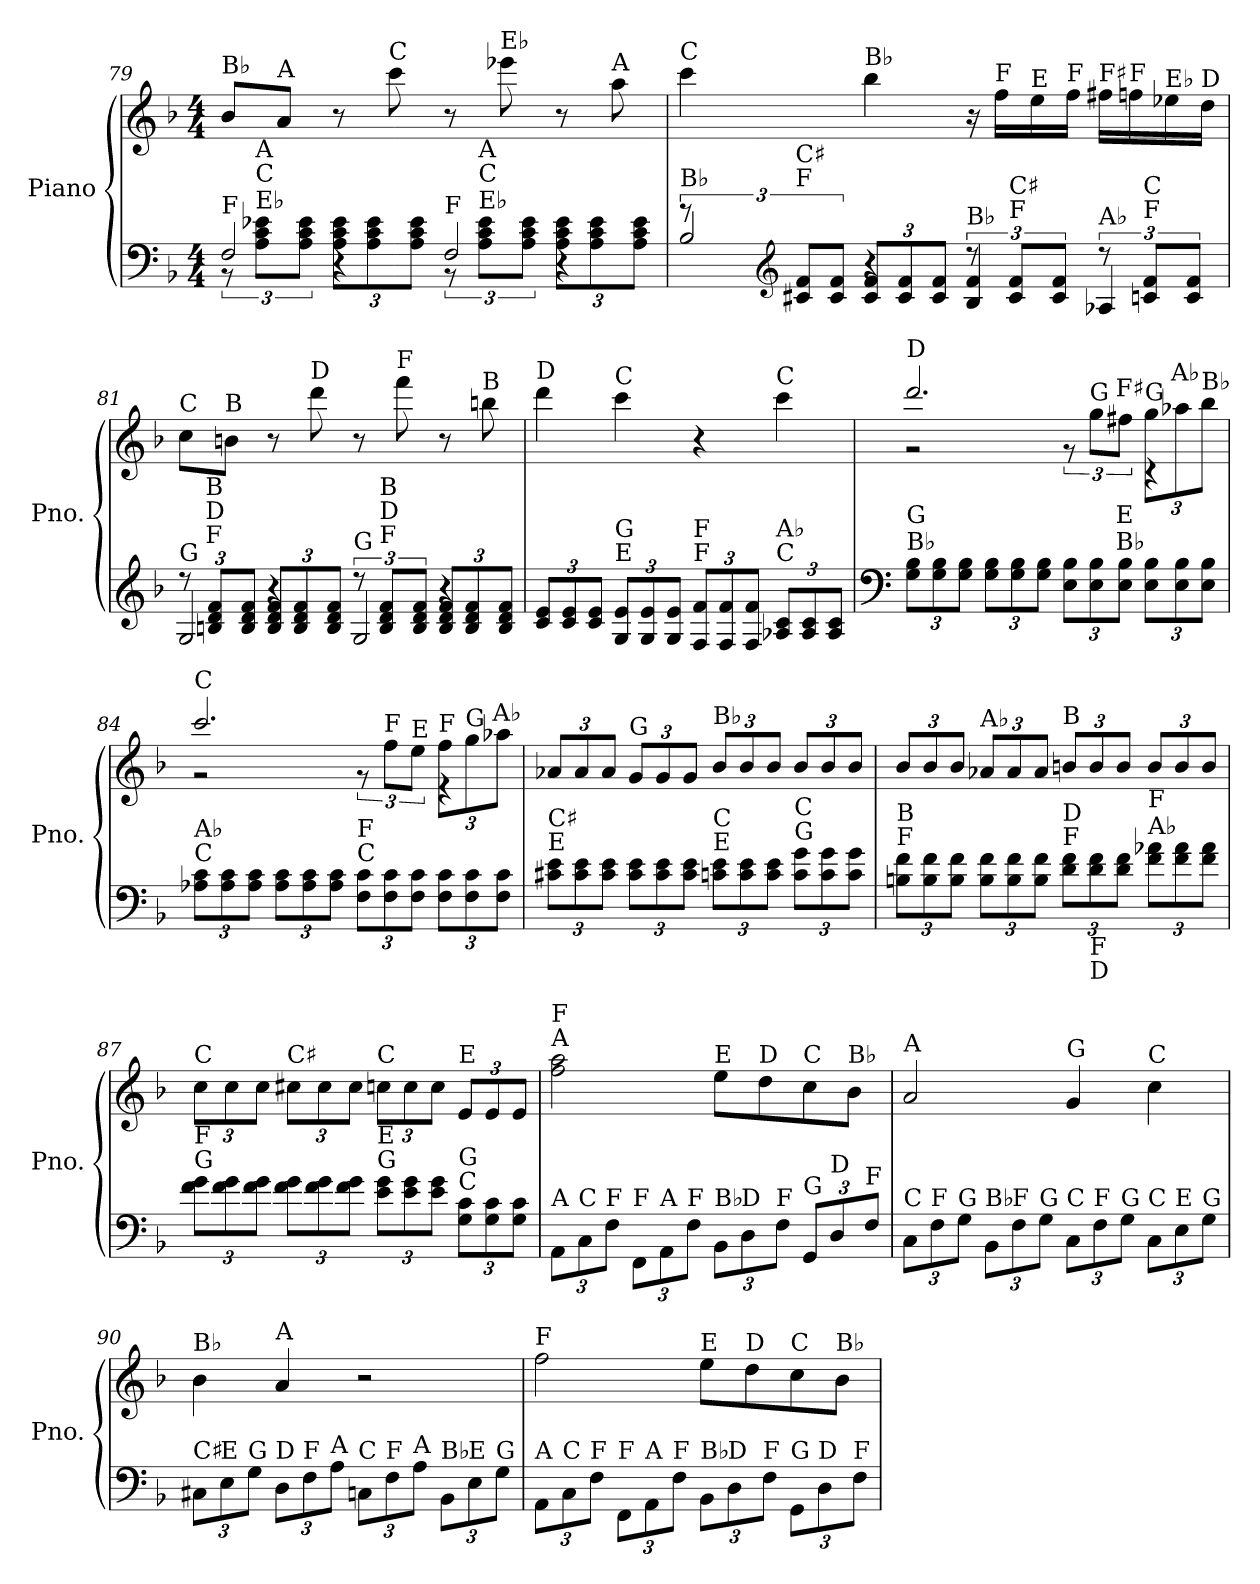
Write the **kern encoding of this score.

**kern	**kern
*part1	*part1
*staff2	*staff1
*I"Piano	*
*I'Pno.	*
*clefF4	*clefG2
*k[b-]	*k[b-]
*M4/4	*M4/4
=79	=79
*^	*
*	*^	*
!	!	!	!LO:TX:a:t=B♭
!LO:TX:a:t=F	!	!	!
12rBB	4ryy	2F/	8b-/L
!LO:TX:a:t=E♭	!	!	!
!LO:TX:a:t=C	!	!	!
!LO:TX:a:t=A	!	!	!
12A\ 12c\ 12e-X\L	.	.	.
!	!	!	!LO:TX:a:t=A
.	.	.	8a/J
12A\ 12c\ 12e-\J	.	.	.
*	*Xbrackettup	*	*
4r	12A\ 12c\ 12e-\L	.	8r
.	12A\ 12c\ 12e-\	.	.
!	!	!	!LO:TX:a:t=C
.	.	.	8ccc\
.	12A\ 12c\ 12e-\J	.	.
*brackettup	*	*	*
!LO:TX:a:t=F	!	!	!
12rBB	4ryy	2F/	8r
!LO:TX:a:t=E♭	!	!	!
!LO:TX:a:t=C	!	!	!
!LO:TX:a:t=A	!	!	!
12A\ 12c\ 12e-\L	.	.	.
!	!	!	!LO:TX:a:t=E♭
.	.	.	8eee-X\
12A\ 12c\ 12e-\J	.	.	.
*	*Xbrackettup	*	*
4r	12A\ 12c\ 12e-\L	.	8r
.	12A\ 12c\ 12e-\	.	.
!	!	!	!LO:TX:a:t=A
.	.	.	8aa\
.	12A\ 12c\ 12e-\J	.	.
!!LO:LB:g=z
=80	=80	=80	=80
*brackettup	*	*	*
!	!	!	!LO:TX:a:t=C
!LO:TX:a:t=B♭	!	!	!
12r	4ryy	2B-/	4ccc\
*clefG2	*	*	*
!LO:TX:a:t=F	!	!	!
!LO:TX:a:t=C♯	!	!	!
12c#X/ 12f/L	.	.	.
12c#/ 12f/J	.	.	.
*	*Xbrackettup	*	*
!	!	!	!LO:TX:a:t=B♭
4r	12c#/ 12f/L	.	4bb-\
.	12c#/ 12f/	.	.
.	12c#/ 12f/J	.	.
*brackettup	*	*	*
!LO:TX:a:t=B♭	!	!	!
12r	2ryy	4B-/ 4f/	16r
!	!	!	!LO:TX:a:t=F
.	.	.	16ff\LL
!LO:TX:a:t=F	!	!	!
!LO:TX:a:t=C♯	!	!	!
12c#/ 12f/L	.	.	.
!	!	!	!LO:TX:a:t=E
.	.	.	16ee\
12c#/ 12f/J	.	.	.
!	!	!	!LO:TX:a:t=F
.	.	.	16ff\JJ
!	!	!	!LO:TX:a:t=F♯
!LO:TX:a:t=A♭	!	!	!
12r	.	4A-X/	16ff#X\LL
!	!	!	!LO:TX:a:t=F
.	.	.	16ffn\
!LO:TX:a:t=F	!	!	!
!LO:TX:a:t=C	!	!	!
12cn/ 12f/L	.	.	.
!	!	!	!LO:TX:a:t=E♭
.	.	.	16ee-X\
12c/ 12f/J	.	.	.
!	!	!	!LO:TX:a:t=D
.	.	.	16dd\JJ
=81	=81	=81	=81
!	!	!	!LO:TX:a:t=C
!LO:TX:a:t=G	!	!	!
12r	4ryy	2G/	8cc\L
!LO:TX:a:t=F	!	!	!
!LO:TX:a:t=D	!	!	!
!LO:TX:a:t=B	!	!	!
12Bn/ 12d/ 12f/L	.	.	.
!	!	!	!LO:TX:a:t=B
.	.	.	8bn\J
12B/ 12d/ 12f/J	.	.	.
*	*Xbrackettup	*	*
4r	12B/ 12d/ 12f/L	.	8r
.	12B/ 12d/ 12f/	.	.
!	!	!	!LO:TX:a:t=D
.	.	.	8ddd\
.	12B/ 12d/ 12f/J	.	.
*brackettup	*	*	*
!LO:TX:a:t=G	!	!	!
12r	4ryy	2G/	8r
!LO:TX:a:t=F	!	!	!
!LO:TX:a:t=D	!	!	!
!LO:TX:a:t=B	!	!	!
12B/ 12d/ 12f/L	.	.	.
!	!	!	!LO:TX:a:t=F
.	.	.	8fff\
12B/ 12d/ 12f/J	.	.	.
*	*Xbrackettup	*	*
4r	12B/ 12d/ 12f/L	.	8r
.	12B/ 12d/ 12f/	.	.
!	!	!	!LO:TX:a:t=B
.	.	.	8bbn\
.	12B/ 12d/ 12f/J	.	.
*	*v	*v	*
!!LO:LB:g=z
=82	=82	=82
!	!	!LO:TX:a:t=D
!LO:TX:a:t=E	!	!
!LO:TX:a:t=C	!	!
*v	*v	*
12c/ 12e/L	4ddd\
12c/ 12e/	.
12c/ 12e/J	.
!	!LO:TX:a:t=C
!LO:TX:a:t=E	!
!LO:TX:a:t=G	!
12G/ 12e/L	4ccc\
12G/ 12e/	.
12G/ 12e/J	.
!LO:TX:a:t=F	!
!LO:TX:a:t=F	!
12F/ 12f/L	4r
12F/ 12f/	.
12F/ 12f/J	.
!	!LO:TX:a:t=C
!LO:TX:a:t=C	!
!LO:TX:a:t=A♭	!
12A-X/ 12c/L	4ccc\
12A-/ 12c/	.
12A-/ 12c/J	.
=83	=83
*clefF4	*
*	*^
!	!LO:TX:a:t=D	!
!LO:TX:a:t=B♭	!	!
!LO:TX:a:t=G	!	!
12G\ 12B-\L	2.ddd/	2r
12G\ 12B-\	.	.
12G\ 12B-\J	.	.
12G\ 12B-\L	.	.
12G\ 12B-\	.	.
12G\ 12B-\J	.	.
12E\ 12B-\L	.	12r
!	!	!LO:TX:a:t=G
12E\ 12B-\	.	12gg\L
!	!	!LO:TX:a:t=F♯
!LO:TX:a:t=B♭	!	!
!LO:TX:a:t=E	!	!
12E\ 12B-\J	.	12ff#X\J
*	*	*Xbrackettup
!	!LO:TX:a:t=G	!
12E\ 12B-\L	4rc	12gg\L
!	!	!LO:TX:a:t=A♭
12E\ 12B-\	.	12aa-X\
!	!	!LO:TX:a:t=B♭
12E\ 12B-\J	.	12bb-\J
=84	=84	=84
!	!LO:TX:a:t=C	!
!LO:TX:a:t=C	!	!
!LO:TX:a:t=A♭	!	!
12A-X\ 12c\L	2.ccc/	2r
12A-\ 12c\	.	.
12A-\ 12c\J	.	.
12A-\ 12c\L	.	.
12A-\ 12c\	.	.
12A-\ 12c\J	.	.
*	*	*brackettup
!LO:TX:a:t=C	!	!
!LO:TX:a:t=F	!	!
12F\ 12c\L	.	12r
!	!	!LO:TX:a:t=F
12F\ 12c\	.	12ff\L
!	!	!LO:TX:a:t=E
12F\ 12c\J	.	12ee\J
*	*	*Xbrackettup
!	!LO:TX:a:t=F	!
12F\ 12c\L	4re	12ff\L
!	!	!LO:TX:a:t=G
12F\ 12c\	.	12gg\
!	!	!LO:TX:a:t=A♭
12F\ 12c\J	.	12aa-X\J
!!LO:PB:g=z
=85	=85	=85
!	!LO:TX:a:t=A♭	!
!LO:TX:a:t=E	!	!
!LO:TX:a:t=C♯	!	!
*	*v	*v
12c#X\ 12e\L	12a-X/L
12c#\ 12e\	12a-/
12c#\ 12e\J	12a-/J
!	!LO:TX:a:t=G
12c#\ 12e\L	12g/L
12c#\ 12e\	12g/
12c#\ 12e\J	12g/J
!	!LO:TX:a:t=B♭
!LO:TX:a:t=E	!
!LO:TX:a:t=C	!
12cn\ 12e\L	12b-/L
12c\ 12e\	12b-/
12c\ 12e\J	12b-/J
!LO:TX:a:t=G	!
!LO:TX:a:t=C	!
12c\ 12g\L	12b-/L
12c\ 12g\	12b-/
12c\ 12g\J	12b-/J
=86	=86
!LO:TX:a:t=F	!
!LO:TX:a:t=B	!
12Bn\ 12f\L	12b-/L
12B\ 12f\	12b-/
12B\ 12f\J	12b-/J
!	!LO:TX:a:t=A♭
12B\ 12f\L	12a-X/L
12B\ 12f\	12a-/
12B\ 12f\J	12a-/J
!	!LO:TX:a:t=B
!LO:TX:a:t=F	!
!LO:TX:a:t=D	!
12d\ 12f\L	12bn/L
!LO:TX:b:t=F	!
!LO:TX:b:t=D	!
12d\ 12f\	12b/
12d\ 12f\J	12b/J
!LO:TX:a:t=A♭	!
!LO:TX:a:t=F	!
12f\ 12a-X\L	12b/L
12f\ 12a-\	12b/
12f\ 12a-\J	12b/J
=87	=87
!	!LO:TX:a:t=C
!LO:TX:a:t=G	!
!LO:TX:a:t=F	!
12f\ 12g\L	12cc\L
12f\ 12g\	12cc\
12f\ 12g\J	12cc\J
!	!LO:TX:a:t=C♯
12f\ 12g\L	12cc#X\L
12f\ 12g\	12cc#\
12f\ 12g\J	12cc#\J
!	!LO:TX:a:t=C
!LO:TX:a:t=G	!
!LO:TX:a:t=E	!
12e\ 12g\L	12ccn\L
12e\ 12g\	12cc\
12e\ 12g\J	12cc\J
!	!LO:TX:a:t=E
!LO:TX:a:t=C	!
!LO:TX:a:t=G	!
12G\ 12c\L	12e/L
12G\ 12c\	12e/
12G\ 12c\J	12e/J
!!LO:LB:g=z
=88	=88
!	!LO:TX:a:t=A
!	!LO:TX:a:t=F
!LO:TX:a:t=A	!
12AA\L	2ff\ 2aa\
!LO:TX:a:t=C	!
12C\	.
!LO:TX:a:t=F	!
12F\J	.
!LO:TX:a:t=F	!
12FF\L	.
!LO:TX:a:t=A	!
12AA\	.
!LO:TX:a:t=F	!
12F\J	.
!	!LO:TX:a:t=E
!LO:TX:a:t=B♭	!
12BB-\L	8ee\L
!LO:TX:a:t=D	!
12D\	.
!	!LO:TX:a:t=D
.	8dd\
!LO:TX:a:t=F	!
12F\J	.
!	!LO:TX:a:t=C
!LO:TX:a:t=G	!
12GG/L	8cc\
!LO:TX:a:t=D	!
12D/	.
!	!LO:TX:a:t=B♭
.	8b-\J
!LO:TX:a:t=F	!
12F/J	.
=89	=89
!	!LO:TX:a:t=A
!LO:TX:a:t=C	!
12C\L	2a/
!LO:TX:a:t=F	!
12F\	.
!LO:TX:a:t=G	!
12G\J	.
!LO:TX:a:t=B♭	!
12BB-\L	.
!LO:TX:a:t=F	!
12F\	.
!LO:TX:a:t=G	!
12G\J	.
!	!LO:TX:a:t=G
!LO:TX:a:t=C	!
12C\L	4g/
!LO:TX:a:t=F	!
12F\	.
!LO:TX:a:t=G	!
12G\J	.
!	!LO:TX:a:t=C
!LO:TX:a:t=C	!
12C\L	4cc\
!LO:TX:a:t=E	!
12E\	.
!LO:TX:a:t=G	!
12G\J	.
=90	=90
!	!LO:TX:a:t=B♭
!LO:TX:a:t=C♯	!
12C#X\L	4b-\
!LO:TX:a:t=E	!
12E\	.
!LO:TX:a:t=G	!
12G\J	.
!	!LO:TX:a:t=A
!LO:TX:a:t=D	!
12D\L	4a/
!LO:TX:a:t=F	!
12F\	.
!LO:TX:a:t=A	!
12A\J	.
!LO:TX:a:t=C	!
12Cn\L	2r
!LO:TX:a:t=F	!
12F\	.
!LO:TX:a:t=A	!
12A\J	.
!LO:TX:a:t=B♭	!
12BB-\L	.
!LO:TX:a:t=E	!
12E\	.
!LO:TX:a:t=G	!
12G\J	.
!!LO:LB:g=z
=91	=91
!	!LO:TX:a:t=F
!LO:TX:a:t=A	!
12AA\L	2ff\
!LO:TX:a:t=C	!
12C\	.
!LO:TX:a:t=F	!
12F\J	.
!LO:TX:a:t=F	!
12FF\L	.
!LO:TX:a:t=A	!
12AA\	.
!LO:TX:a:t=F	!
12F\J	.
!	!LO:TX:a:t=E
!LO:TX:a:t=B♭	!
12BB-\L	8ee\L
!LO:TX:a:t=D	!
12D\	.
!	!LO:TX:a:t=D
.	8dd\
!LO:TX:a:t=F	!
12F\J	.
!	!LO:TX:a:t=C
!LO:TX:a:t=G	!
12GG\L	8cc\
!LO:TX:a:t=D	!
12D\	.
!	!LO:TX:a:t=B♭
.	8b-\J
!LO:TX:a:t=F	!
12F\J	.
=	=
*-	*-
